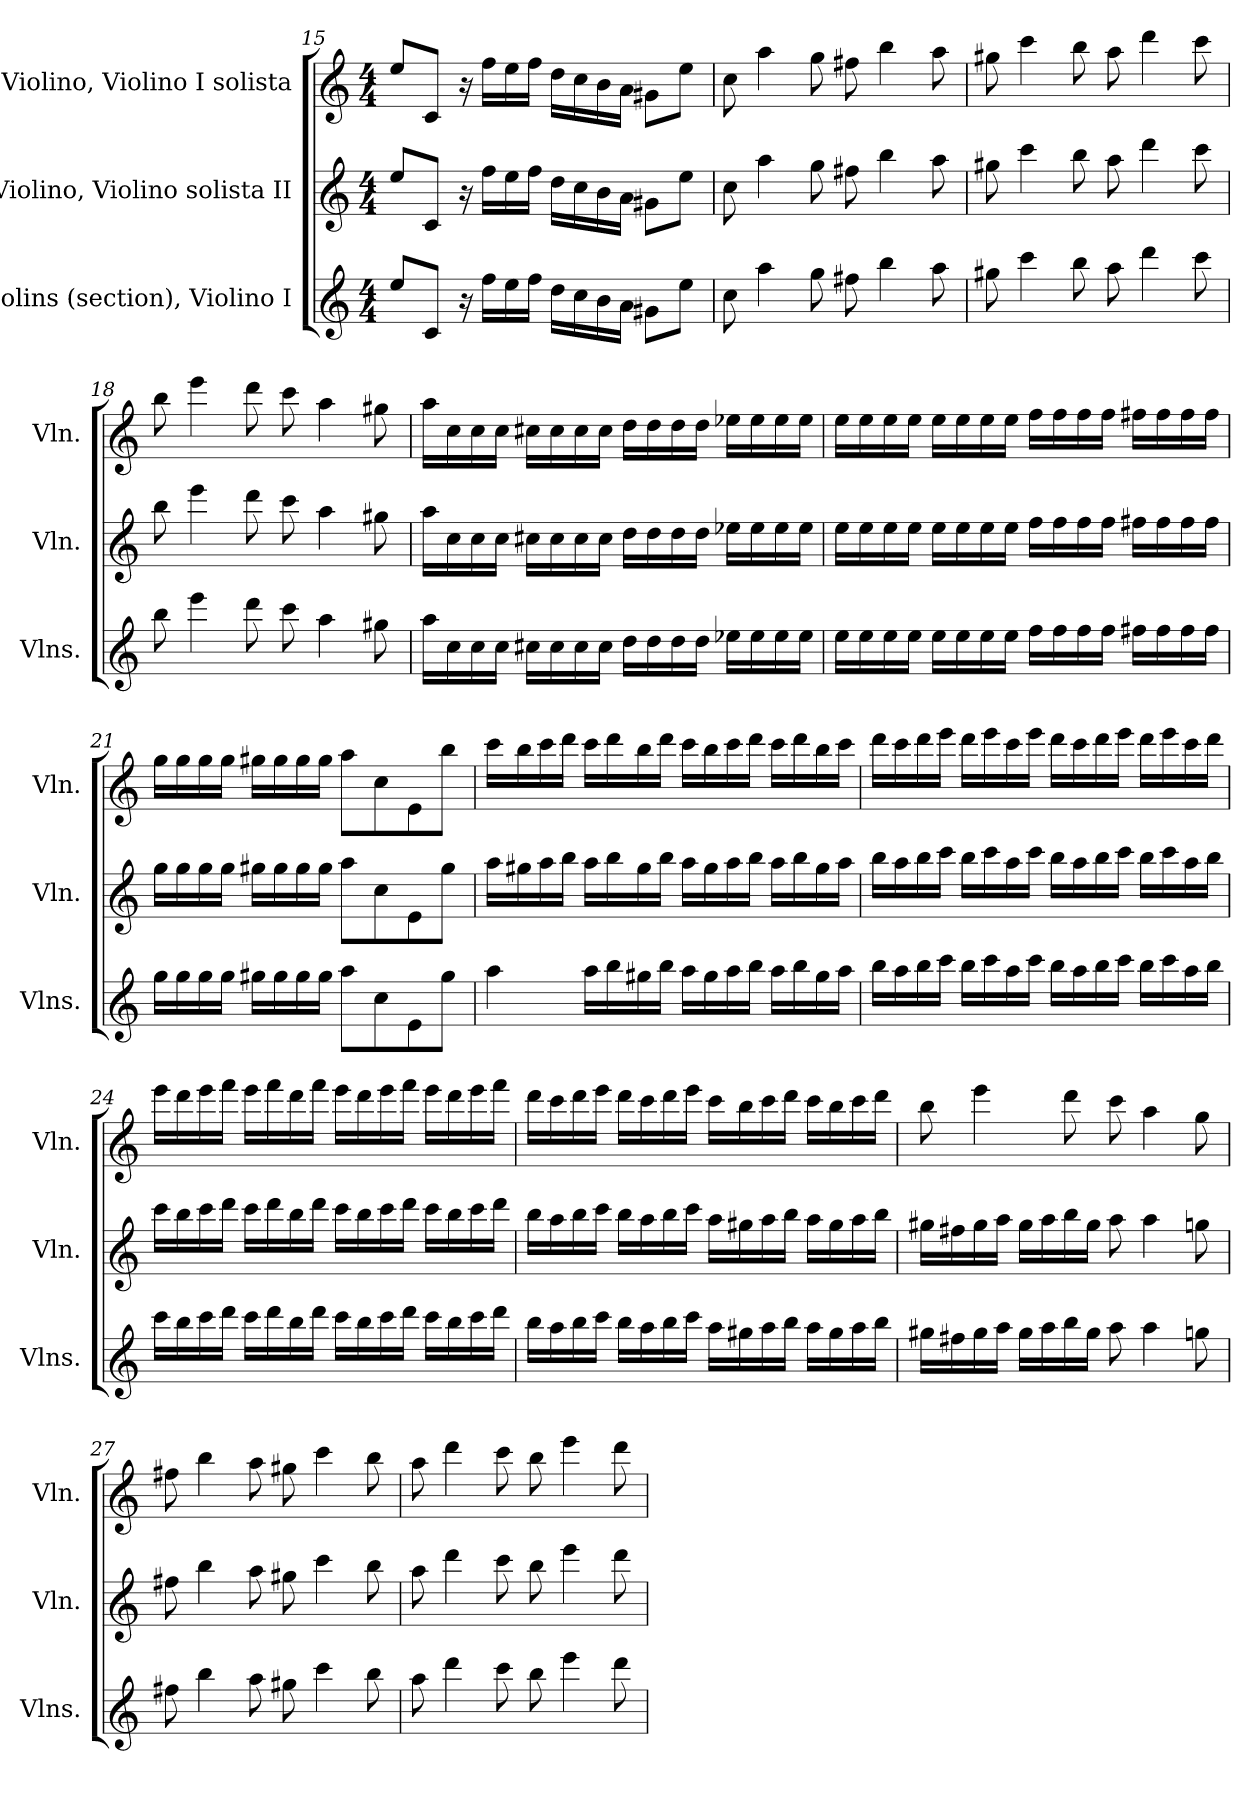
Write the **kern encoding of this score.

**kern	**kern	**kern
*part3	*part2	*part1
*staff3	*staff2	*staff1
*I"Violins (section), Violino I	*I"Violino, Violino solista II	*I"Violino, Violino I solista
*I'Vlns.	*I'Vln.	*I'Vln.
*clefG2	*clefG2	*clefG2
*k[]	*k[]	*k[]
*M4/4	*M4/4	*M4/4
=15	=15	=15
8ee/L	8ee/L	8ee/L
8c/J	8c/J	8c/J
16r	16r	16r
16ff\LL	16ff\LL	16ff\LL
16ee\	16ee\	16ee\
16ff\JJ	16ff\JJ	16ff\JJ
16dd\LL	16dd\LL	16dd\LL
16cc\	16cc\	16cc\
16b\	16b\	16b\
16a\JJ	16a\JJ	16a\JJ
8g#X\L	8g#X\L	8g#X\L
8ee\J	8ee\J	8ee\J
=16	=16	=16
8cc\	8cc\	8cc\
4aa\	4aa\	4aa\
8gg\	8gg\	8gg\
8ff#X\	8ff#X\	8ff#X\
4bb\	4bb\	4bb\
8aa\	8aa\	8aa\
!!LO:PB:g=z
=17	=17	=17
8gg#X\	8gg#X\	8gg#X\
4ccc\	4ccc\	4ccc\
8bb\	8bb\	8bb\
8aa\	8aa\	8aa\
4ddd\	4ddd\	4ddd\
8ccc\	8ccc\	8ccc\
=18	=18	=18
8bb\	8bb\	8bb\
4eee\	4eee\	4eee\
8ddd\	8ddd\	8ddd\
8ccc\	8ccc\	8ccc\
4aa\	4aa\	4aa\
8gg#X\	8gg#X\	8gg#X\
=19	=19	=19
16aa\LL	16aa\LL	16aa\LL
16cc\	16cc\	16cc\
16cc\	16cc\	16cc\
16cc\JJ	16cc\JJ	16cc\JJ
16cc#X\LL	16cc#X\LL	16cc#X\LL
16cc#\	16cc#\	16cc#\
16cc#\	16cc#\	16cc#\
16cc#\JJ	16cc#\JJ	16cc#\JJ
16dd\LL	16dd\LL	16dd\LL
16dd\	16dd\	16dd\
16dd\	16dd\	16dd\
16dd\JJ	16dd\JJ	16dd\JJ
16ee-X\LL	16ee-X\LL	16ee-X\LL
16ee-\	16ee-\	16ee-\
16ee-\	16ee-\	16ee-\
16ee-\JJ	16ee-\JJ	16ee-\JJ
!!LO:LB:g=z
=20	=20	=20
16ee\LL	16ee\LL	16ee\LL
16ee\	16ee\	16ee\
16ee\	16ee\	16ee\
16ee\JJ	16ee\JJ	16ee\JJ
16ee\LL	16ee\LL	16ee\LL
16ee\	16ee\	16ee\
16ee\	16ee\	16ee\
16ee\JJ	16ee\JJ	16ee\JJ
16ff\LL	16ff\LL	16ff\LL
16ff\	16ff\	16ff\
16ff\	16ff\	16ff\
16ff\JJ	16ff\JJ	16ff\JJ
16ff#X\LL	16ff#X\LL	16ff#X\LL
16ff#\	16ff#\	16ff#\
16ff#\	16ff#\	16ff#\
16ff#\JJ	16ff#\JJ	16ff#\JJ
=21	=21	=21
16gg\LL	16gg\LL	16gg\LL
16gg\	16gg\	16gg\
16gg\	16gg\	16gg\
16gg\JJ	16gg\JJ	16gg\JJ
16gg#X\LL	16gg#X\LL	16gg#X\LL
16gg#\	16gg#\	16gg#\
16gg#\	16gg#\	16gg#\
16gg#\JJ	16gg#\JJ	16gg#\JJ
8aa\L	8aa\L	8aa\L
8cc\	8cc\	8cc\
8e\	8e\	8e\
8gg#\J	8gg#\J	8bb\J
!!LO:LB:g=z
=22	=22	=22
4aa\	16aa\LL	16ccc\LL
.	16gg#X\	16bb\
.	16aa\	16ccc\
.	16bb\JJ	16ddd\JJ
16aa\LL	16aa\LL	16ccc\LL
16bb\	16bb\	16ddd\
16gg#X\	16gg#\	16bb\
16bb\JJ	16bb\JJ	16ddd\JJ
16aa\LL	16aa\LL	16ccc\LL
16gg#\	16gg#\	16bb\
16aa\	16aa\	16ccc\
16bb\JJ	16bb\JJ	16ddd\JJ
16aa\LL	16aa\LL	16ccc\LL
16bb\	16bb\	16ddd\
16gg#\	16gg#\	16bb\
16aa\JJ	16aa\JJ	16ccc\JJ
=23	=23	=23
16bb\LL	16bb\LL	16ddd\LL
16aa\	16aa\	16ccc\
16bb\	16bb\	16ddd\
16ccc\JJ	16ccc\JJ	16eee\JJ
16bb\LL	16bb\LL	16ddd\LL
16ccc\	16ccc\	16eee\
16aa\	16aa\	16ccc\
16ccc\JJ	16ccc\JJ	16eee\JJ
16bb\LL	16bb\LL	16ddd\LL
16aa\	16aa\	16ccc\
16bb\	16bb\	16ddd\
16ccc\JJ	16ccc\JJ	16eee\JJ
16bb\LL	16bb\LL	16ddd\LL
16ccc\	16ccc\	16eee\
16aa\	16aa\	16ccc\
16bb\JJ	16bb\JJ	16ddd\JJ
!!LO:LB:g=z
=24	=24	=24
16ccc\LL	16ccc\LL	16eee\LL
16bb\	16bb\	16ddd\
16ccc\	16ccc\	16eee\
16ddd\JJ	16ddd\JJ	16fff\JJ
16ccc\LL	16ccc\LL	16eee\LL
16ddd\	16ddd\	16fff\
16bb\	16bb\	16ddd\
16ddd\JJ	16ddd\JJ	16fff\JJ
16ccc\LL	16ccc\LL	16eee\LL
16bb\	16bb\	16ddd\
16ccc\	16ccc\	16eee\
16ddd\JJ	16ddd\JJ	16fff\JJ
16ccc\LL	16ccc\LL	16eee\LL
16bb\	16bb\	16ddd\
16ccc\	16ccc\	16eee\
16ddd\JJ	16ddd\JJ	16fff\JJ
=25	=25	=25
16bb\LL	16bb\LL	16ddd\LL
16aa\	16aa\	16ccc\
16bb\	16bb\	16ddd\
16ccc\JJ	16ccc\JJ	16eee\JJ
16bb\LL	16bb\LL	16ddd\LL
16aa\	16aa\	16ccc\
16bb\	16bb\	16ddd\
16ccc\JJ	16ccc\JJ	16eee\JJ
16aa\LL	16aa\LL	16ccc\LL
16gg#X\	16gg#X\	16bb\
16aa\	16aa\	16ccc\
16bb\JJ	16bb\JJ	16ddd\JJ
16aa\LL	16aa\LL	16ccc\LL
16gg#\	16gg#\	16bb\
16aa\	16aa\	16ccc\
16bb\JJ	16bb\JJ	16ddd\JJ
!!LO:LB:g=z
=26	=26	=26
16gg#X\LL	16gg#X\LL	8bb\
16ff#X\	16ff#X\	.
16gg#\	16gg#\	4eee\
16aa\JJ	16aa\JJ	.
16gg#\LL	16gg#\LL	.
16aa\	16aa\	.
16bb\	16bb\	8ddd\
16gg#\JJ	16gg#\JJ	.
8aa\	8aa\	8ccc\
4aa\	4aa\	4aa\
8ggn\	8ggn\	8gg\
=27	=27	=27
8ff#X\	8ff#X\	8ff#X\
4bb\	4bb\	4bb\
8aa\	8aa\	8aa\
8gg#X\	8gg#X\	8gg#X\
4ccc\	4ccc\	4ccc\
8bb\	8bb\	8bb\
=28	=28	=28
8aa\	8aa\	8aa\
4ddd\	4ddd\	4ddd\
8ccc\	8ccc\	8ccc\
8bb\	8bb\	8bb\
4eee\	4eee\	4eee\
8ddd\	8ddd\	8ddd\
=	=	=
*-	*-	*-
